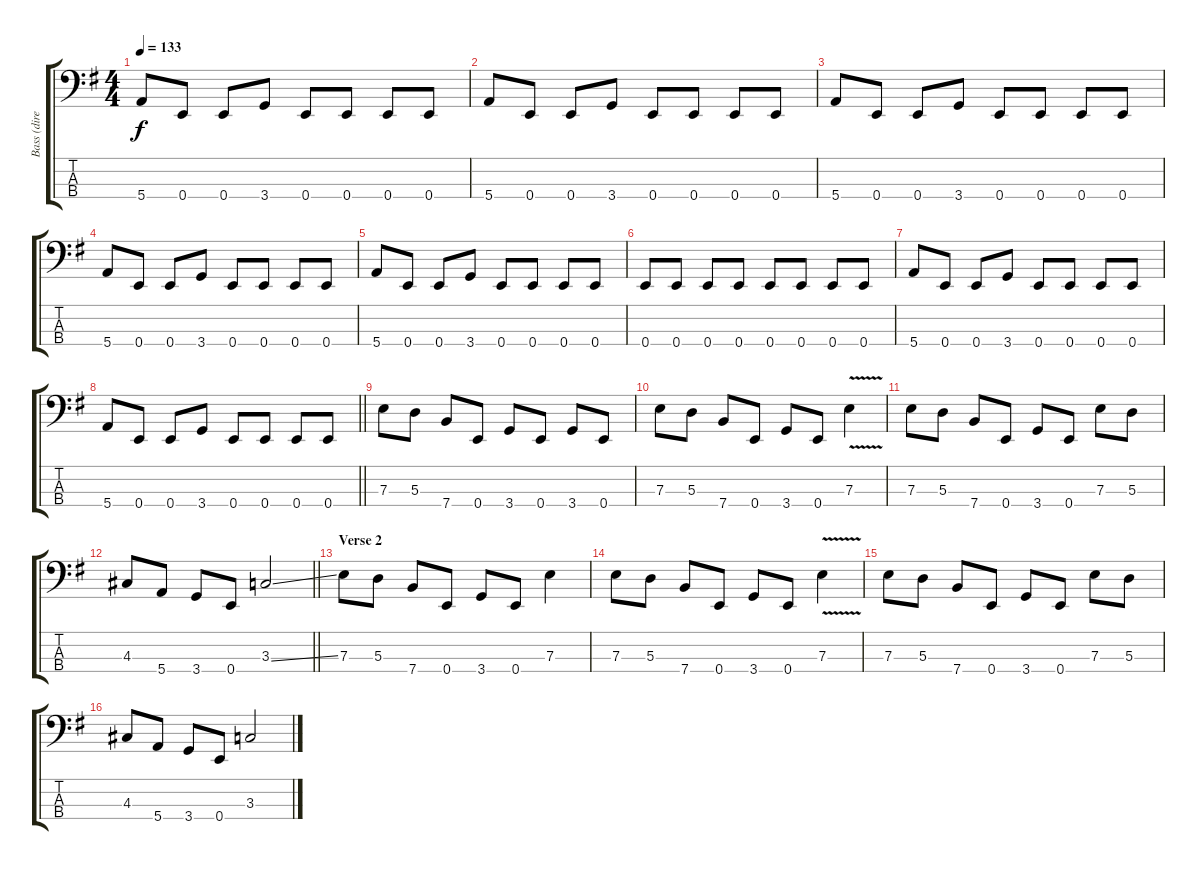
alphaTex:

\track ("Bass (direct)" "Bass (dire") {instrument electricbassfinger}
\staff {score tabs}
\tuning (G2 D2 A1 E1) {hide}
\ts (4 4)
\tempo 133
\clef f4
\ks g
5.4.8{dy f} 0.4.8 0.4.8 3.4.8 0.4.8 0.4.8 0.4.8 0.4.8 |
5.4.8 0.4.8 0.4.8 3.4.8 0.4.8 0.4.8 0.4.8 0.4.8 |
5.4.8 0.4.8 0.4.8 3.4.8 0.4.8 0.4.8 0.4.8 0.4.8 |
5.4.8 0.4.8 0.4.8 3.4.8 0.4.8 0.4.8 0.4.8 0.4.8 |
5.4.8 0.4.8 0.4.8 3.4.8 0.4.8 0.4.8 0.4.8 0.4.8 |
0.4.8 0.4.8 0.4.8 0.4.8 0.4.8 0.4.8 0.4.8 0.4.8 |
5.4.8 0.4.8 0.4.8 3.4.8 0.4.8 0.4.8 0.4.8 0.4.8 |
\barLineRight lightlight
5.4.8 0.4.8 0.4.8 3.4.8 0.4.8 0.4.8 0.4.8 0.4.8 |
7.3.8 5.3.8 7.4.8 0.4.8 3.4.8 0.4.8 3.4.8 0.4.8 |
7.3.8 5.3.8 7.4.8 0.4.8 3.4.8 0.4.8 7.3{v}.4 |
7.3.8 5.3.8 7.4.8 0.4.8 3.4.8 0.4.8 7.3.8 5.3.8 |
\barLineRight lightlight
4.3.8 5.4.8 3.4.8 0.4.8 3.3{ss}.2 |
\section ("" "Verse 2")
7.3.8 5.3.8 7.4.8 0.4.8 3.4.8 0.4.8 7.3.4 |
7.3.8 5.3.8 7.4.8 0.4.8 3.4.8 0.4.8 7.3{v}.4 |
7.3.8 5.3.8 7.4.8 0.4.8 3.4.8 0.4.8 7.3.8 5.3.8 |
4.3.8 5.4.8 3.4.8 0.4.8 3.3{ss}.2
